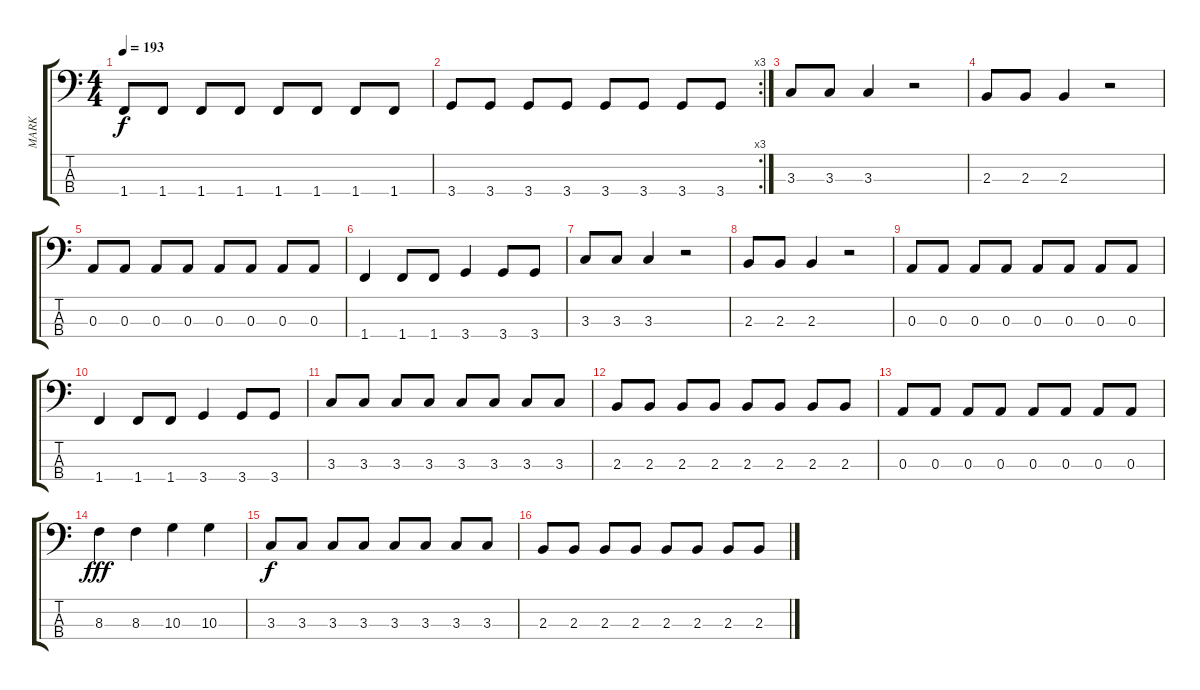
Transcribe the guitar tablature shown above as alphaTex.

\track ("MARK" "MARK") {instrument electricbasspick}
\staff {score tabs}
\tuning (G2 D2 A1 E1) {hide}
\ts (4 4)
\tempo 193
\clef f4
\ks c
1.4.8{dy f} 1.4.8 1.4.8 1.4.8 1.4.8 1.4.8 1.4.8 1.4.8 |
\rc 3
3.4.8 3.4.8 3.4.8 3.4.8 3.4.8 3.4.8 3.4.8 3.4.8 |
3.3.8 3.3.8 3.3.4 r.2 |
2.3.8 2.3.8 2.3.4 r.2 |
0.3.8 0.3.8 0.3.8 0.3.8 0.3.8 0.3.8 0.3.8 0.3.8 |
1.4.4 1.4.8 1.4.8 3.4.4 3.4.8 3.4.8 |
3.3.8 3.3.8 3.3.4 r.2 |
2.3.8 2.3.8 2.3.4 r.2 |
0.3.8 0.3.8 0.3.8 0.3.8 0.3.8 0.3.8 0.3.8 0.3.8 |
1.4.4 1.4.8 1.4.8 3.4.4 3.4.8 3.4.8 |
3.3.8 3.3.8 3.3.8 3.3.8 3.3.8 3.3.8 3.3.8 3.3.8 |
2.3.8 2.3.8 2.3.8 2.3.8 2.3.8 2.3.8 2.3.8 2.3.8 |
0.3.8 0.3.8 0.3.8 0.3.8 0.3.8 0.3.8 0.3.8 0.3.8 |
8.3.4{dy fff} 8.3.4 10.3.4 10.3.4 |
3.3.8{dy f} 3.3.8 3.3.8 3.3.8 3.3.8 3.3.8 3.3.8 3.3.8 |
2.3.8 2.3.8 2.3.8 2.3.8 2.3.8 2.3.8 2.3.8 2.3.8
